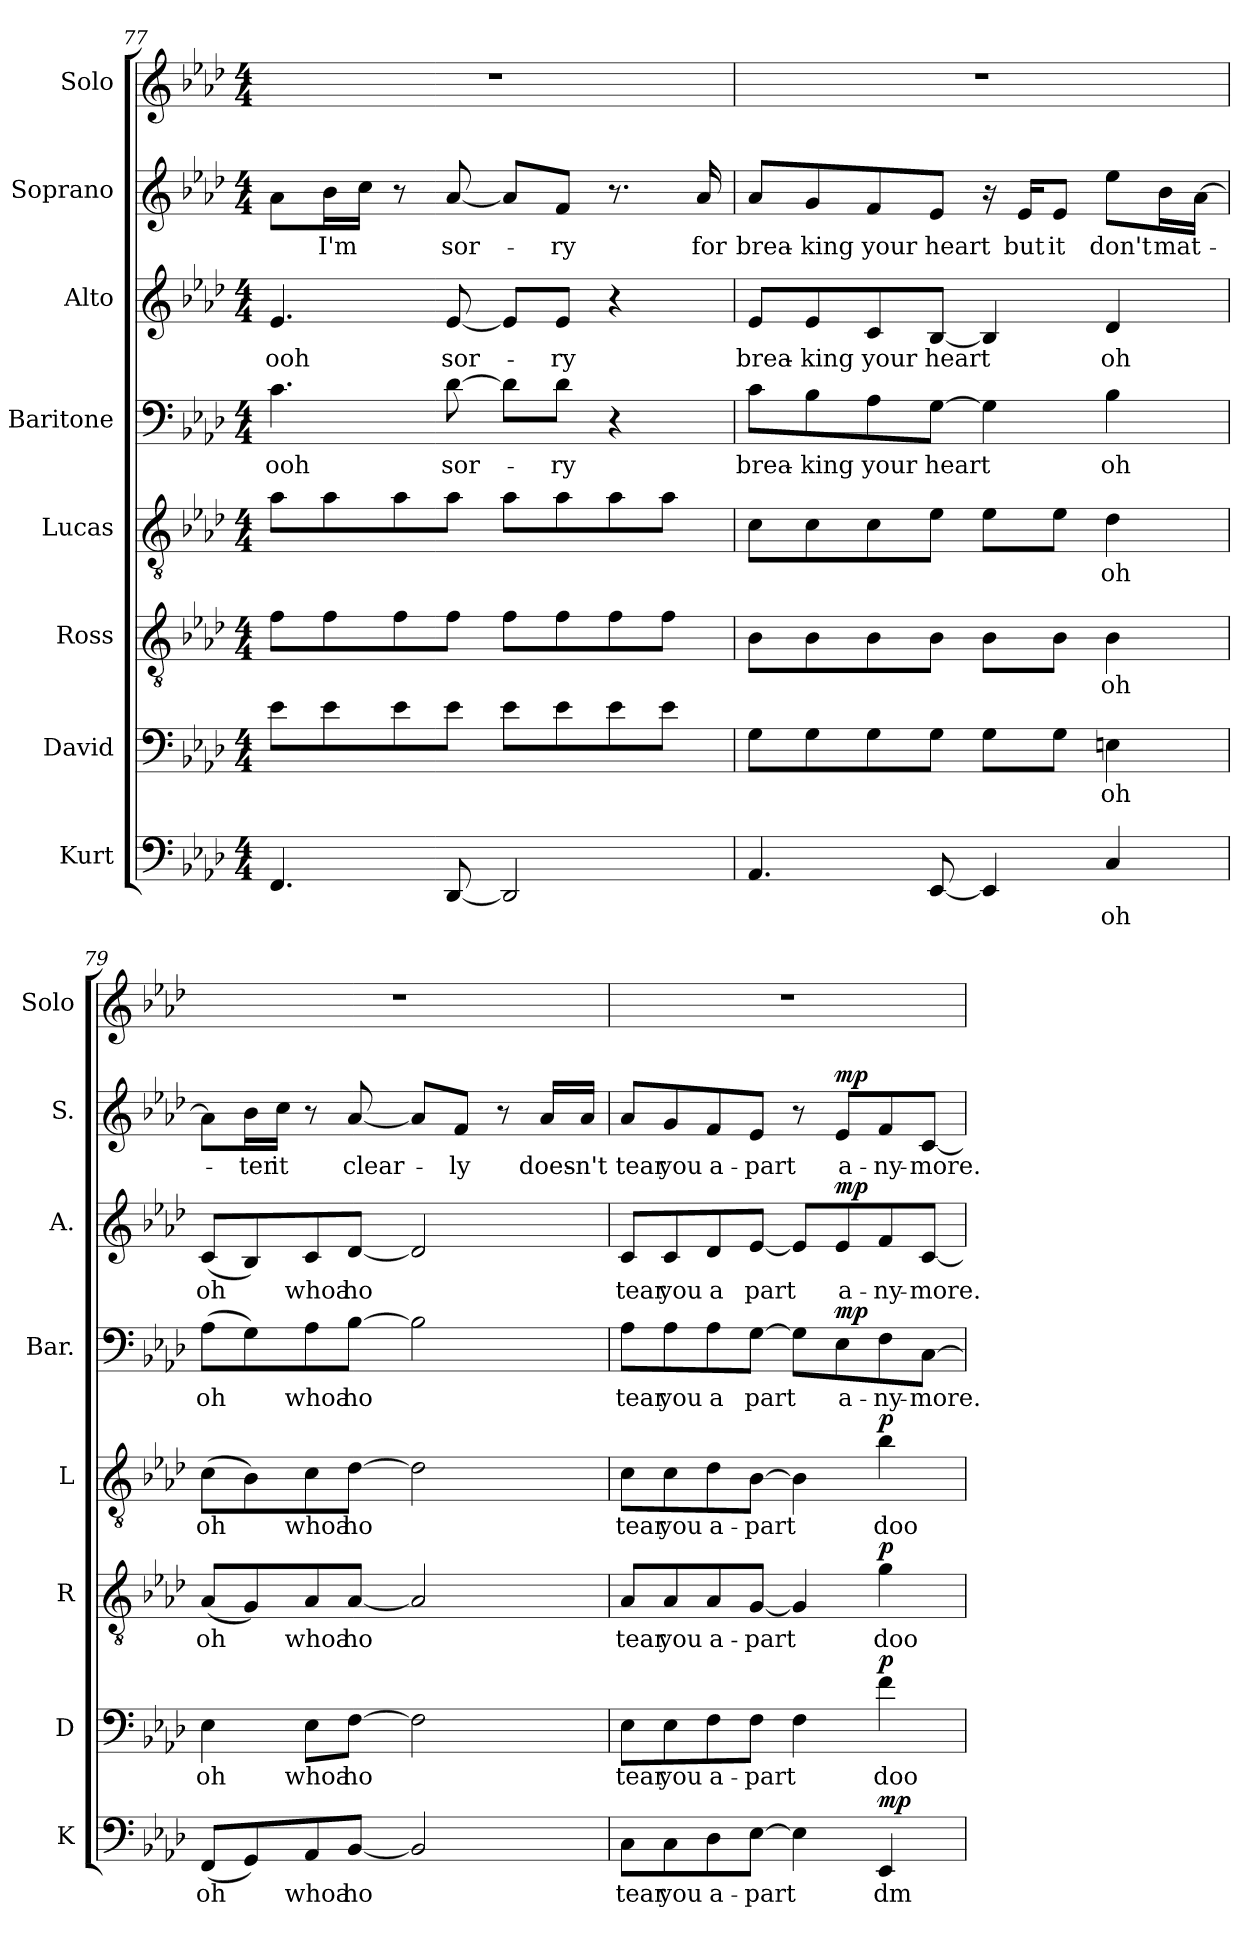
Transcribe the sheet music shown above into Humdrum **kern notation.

**kern	**text	**dynam	**kern	**text	**dynam	**kern	**text	**dynam	**kern	**text	**dynam	**kern	**text	**dynam	**kern	**text	**dynam	**kern	**text	**dynam	**kern
*part8	*part8	*part8	*part7	*part7	*part7	*part6	*part6	*part6	*part5	*part5	*part5	*part4	*part4	*part4	*part3	*part3	*part3	*part2	*part2	*part2	*part1
*staff8	*staff8	*staff8	*staff7	*staff7	*staff7	*staff6	*staff6	*staff6	*staff5	*staff5	*staff5	*staff4	*staff4	*staff4	*staff3	*staff3	*staff3	*staff2	*staff2	*staff2	*staff1
*I"Kurt	*	*	*I"David	*	*	*I"Ross	*	*	*I"Lucas	*	*	*I"Baritone	*	*	*I"Alto	*	*	*I"Soprano	*	*	*I"Solo
*I'K	*	*	*I'D	*	*	*I'R	*	*	*I'L	*	*	*I'Bar.	*	*	*I'A.	*	*	*I'S.	*	*	*I'Solo
!!LO:PB:g=z
*clefF4	*	*	*clefF4	*	*	*clefGv2	*	*	*clefGv2	*	*	*clefF4	*	*	*clefG2	*	*	*clefG2	*	*	*clefG2
*k[b-e-a-d-]	*	*	*k[b-e-a-d-]	*	*	*k[b-e-a-d-]	*	*	*k[b-e-a-d-]	*	*	*k[b-e-a-d-]	*	*	*k[b-e-a-d-]	*	*	*k[b-e-a-d-]	*	*	*k[b-e-a-d-]
*M4/4	*	*	*M4/4	*	*	*M4/4	*	*	*M4/4	*	*	*M4/4	*	*	*M4/4	*	*	*M4/4	*	*	*M4/4
=77	=77	=77	=77	=77	=77	=77	=77	=77	=77	=77	=77	=77	=77	=77	=77	=77	=77	=77	=77	=77	=77
4.FF/	.	.	8e-\L	.	.	8f\L	.	.	8a-\L	.	.	4.c\	ooh	.	4.e-/	ooh	.	8a-\L	.	.	1r
.	.	.	8e-\	.	.	8f\	.	.	8a-\	.	.	.	.	.	.	.	.	16b-\L	I'm	.	.
.	.	.	.	.	.	.	.	.	.	.	.	.	.	.	.	.	.	16cc\JJ	.	.	.
.	.	.	8e-\	.	.	8f\	.	.	8a-\	.	.	.	.	.	.	.	.	8r	.	.	.
[8DD-/	.	.	8e-\J	.	.	8f\J	.	.	8a-\J	.	.	[8d-\	sor-	.	[8e-/	sor-	.	[8a-/	sor-	.	.
2DD-/]	.	.	8e-\L	.	.	8f\L	.	.	8a-\L	.	.	8d-\L]	.	.	8e-/L]	.	.	8a-/L]	.	.	.
.	.	.	8e-\	.	.	8f\	.	.	8a-\	.	.	8d-\J	-ry	.	8e-/J	-ry	.	8f/J	-ry	.	.
.	.	.	8e-\	.	.	8f\	.	.	8a-\	.	.	4r	.	.	4r	.	.	8.r	.	.	.
.	.	.	8e-\J	.	.	8f\J	.	.	8a-\J	.	.	.	.	.	.	.	.	.	.	.	.
.	.	.	.	.	.	.	.	.	.	.	.	.	.	.	.	.	.	16a-/	for	.	.
=78	=78	=78	=78	=78	=78	=78	=78	=78	=78	=78	=78	=78	=78	=78	=78	=78	=78	=78	=78	=78	=78
4.AA-/	.	.	8G\L	.	.	8B-\L	.	.	8c\L	.	.	8c\L	brea-	.	8e-/L	brea-	.	8a-/L	brea-	.	1r
.	.	.	8G\	.	.	8B-\	.	.	8c\	.	.	8B-\	-king	.	8e-/	-king	.	8g/	-king	.	.
.	.	.	8G\	.	.	8B-\	.	.	8c\	.	.	8A-\	your	.	8c/	your	.	8f/	your	.	.
[8EE-/	.	.	8G\J	.	.	8B-\J	.	.	8e-\J	.	.	[8G\J	heart	.	[8B-/J	heart	.	8e-/J	heart	.	.
4EE-/]	.	.	8G\L	.	.	8B-\L	.	.	8e-\L	.	.	4G\]	.	.	4B-/]	.	.	16r	.	.	.
.	.	.	.	.	.	.	.	.	.	.	.	.	.	.	.	.	.	16e-/KL	but	.	.
.	.	.	8G\J	.	.	8B-\J	.	.	8e-\J	.	.	.	.	.	.	.	.	8e-/J	it	.	.
4C/	oh	.	4En\	oh	.	4B-\	oh	.	4d-\	oh	.	4B-\	oh	.	4d-/	oh	.	8ee-\L	don't	.	.
.	.	.	.	.	.	.	.	.	.	.	.	.	.	.	.	.	.	16b-\L	mat-	.	.
.	.	.	.	.	.	.	.	.	.	.	.	.	.	.	.	.	.	[16a-\JJ	.	.	.
!!LO:PB:g=z
=79	=79	=79	=79	=79	=79	=79	=79	=79	=79	=79	=79	=79	=79	=79	=79	=79	=79	=79	=79	=79	=79
(8FF/L	oh	.	4E-\	oh	.	(8A-/L	oh	.	(8c\L	oh	.	(8A-\L	oh	.	(8c/L	oh	.	8a-\L]	.	.	1r
8GG/)	.	.	.	.	.	8G/)	.	.	8B-\)	.	.	8G\)	.	.	8B-/)	.	.	16b-\L	-ter	.	.
.	.	.	.	.	.	.	.	.	.	.	.	.	.	.	.	.	.	16cc\JJ	it	.	.
8AA-/	whoa	.	8E-\L	whoa	.	8A-/	whoa	.	8c\	whoa	.	8A-\	whoa	.	8c/	whoa	.	8r	.	.	.
[8BB-/J	ho	.	[8F\J	ho	.	[8A-/J	ho	.	[8d-\J	ho	.	[8B-\J	ho	.	[8d-/J	ho	.	[8a-/	clear-	.	.
2BB-/]	.	.	2F\]	.	.	2A-/]	.	.	2d-\]	.	.	2B-\]	.	.	2d-/]	.	.	8a-/L]	.	.	.
.	.	.	.	.	.	.	.	.	.	.	.	.	.	.	.	.	.	8f/J	-ly	.	.
.	.	.	.	.	.	.	.	.	.	.	.	.	.	.	.	.	.	8r	.	.	.
.	.	.	.	.	.	.	.	.	.	.	.	.	.	.	.	.	.	16a-/LL	does-	.	.
.	.	.	.	.	.	.	.	.	.	.	.	.	.	.	.	.	.	16a-/JJ	-n't	.	.
=80	=80	=80	=80	=80	=80	=80	=80	=80	=80	=80	=80	=80	=80	=80	=80	=80	=80	=80	=80	=80	=80
8C\L	tear	.	8E-\L	tear	.	8A-/L	tear	.	8c\L	tear	.	8A-\L	tear	.	8c/L	tear	.	8a-/L	tear	.	1r
8C\	you	.	8E-\	you	.	8A-/	you	.	8c\	you	.	8A-\	you	.	8c/	you	.	8g/	you	.	.
8D-\	a-	.	8F\	a-	.	8A-/	a-	.	8d-\	a-	.	8A-\	a	.	8d-/	a	.	8f/	a-	.	.
[8E-\J	-part	.	8F\J	-part	.	[8G/J	-part	.	[8B-\J	-part	.	[8G\J	part	.	[8e-/J	part	.	8e-/J	-part	.	.
4E-\]	.	.	4F\	.	.	4G/]	.	.	4B-\]	.	.	8G\L]	.	.	8e-/L]	.	.	8r	.	.	.
!	!	!	!	!	!	!	!	!	!	!	!	!	!	!LO:DY:b	!	!	!LO:DY:b	!	!	!LO:DY:b	!
.	.	.	.	.	.	.	.	.	.	.	.	8E-\	a-	mp	8e-/	a-	mp	8e-/L	a-	mp	.
!	!	!LO:DY:b	!	!	!LO:DY:b	!	!	!LO:DY:b	!	!	!LO:DY:b	!	!	!	!	!	!	!	!	!	!
4EE-/	dm	mp	4f\	doo	p	4g\	doo	p	4b-\	doo	p	8F\	-ny-	.	8f/	-ny-	.	8f/	-ny-	.	.
.	.	.	.	.	.	.	.	.	.	.	.	[8C\J	-more.	.	[8c/J	-more.	.	[8c/J	-more.	.	.
=	=	=	=	=	=	=	=	=	=	=	=	=	=	=	=	=	=	=	=	=	=
*-	*-	*-	*-	*-	*-	*-	*-	*-	*-	*-	*-	*-	*-	*-	*-	*-	*-	*-	*-	*-	*-
